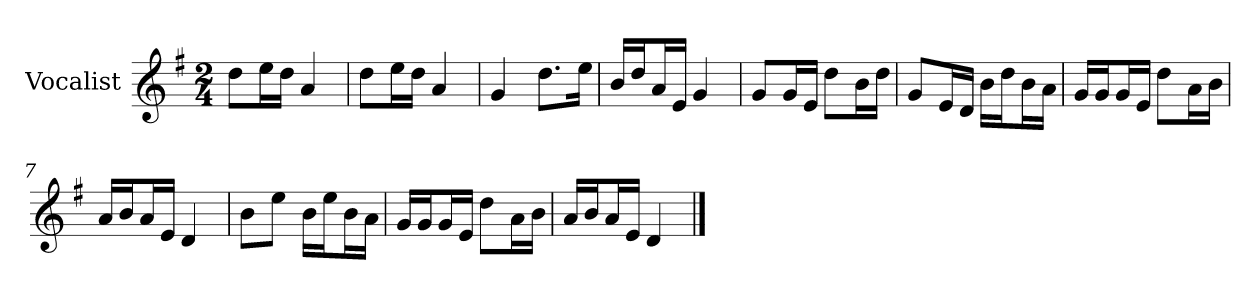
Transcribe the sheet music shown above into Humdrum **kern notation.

**kern
*part1
*staff1
*I"Vocalist
*k[f#]
*G:
*M2/4
=
8ddL
16eeL
16ddJJ
4a
=1
8ddL
16eeL
16ddJJ
4a
=2
4g
8.ddL
16eeJk
=3
16bLL
16ddJ
16aL
16eJJ
4g
=4
8gL
16gL
16eJJ
8ddL
16bL
16ddJJ
=5
8gL
16eL
16dJJ
16bLL
16ddJ
16bL
16aJJ
=6
16gLL
16gJ
16gL
16eJJ
8ddL
16aL
16bJJ
=7
16aLL
16bJ
16aL
16eJJ
4d
=8
8bL
8eeJ
16bLL
16eeJ
16bL
16aJJ
=9
16gLL
16gJ
16gL
16eJJ
8ddL
16aL
16bJJ
=10
16aLL
16bJ
16aL
16eJJ
4d
==
*-
